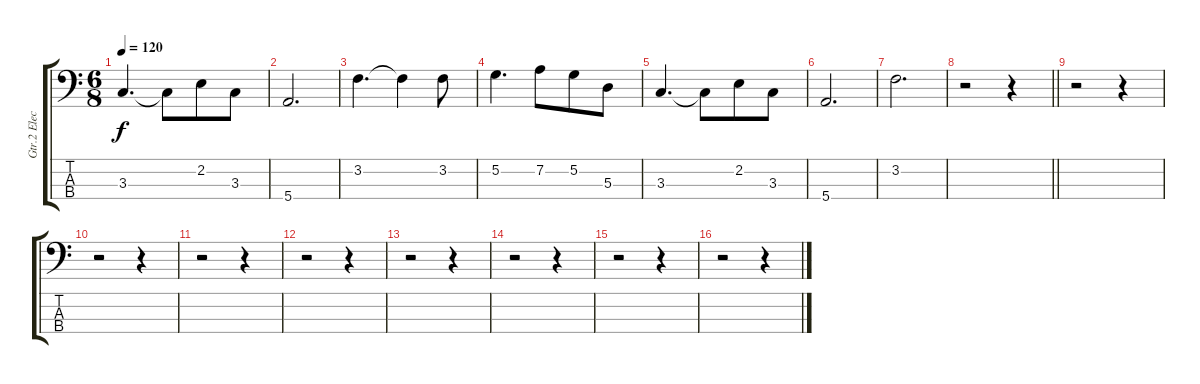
\track ("Gtr.2 Electric Bass (Finger)" "Gtr.2 Elec") {instrument electricbassfinger}
\staff {score tabs}
\tuning (G2 D2 A1 E1) {hide}
\ts (6 8)
\tempo 120
\clef f4
\ks c
3.3.4{d dy f} 3.3{t}.8 2.2.8 3.3.8 |
5.4.2{d} |
3.2.4{d} 3.2{t}.4 3.2.8 |
5.2.4{d} 7.2.8 5.2.8 5.3.8 |
3.3.4{d} 3.3{t}.8 2.2.8 3.3.8 |
5.4.2{d} |
3.2.2{d} |
\barLineRight lightlight
r.2 r.4 |
r.2 r.4 |
r.2 r.4 |
r.2 r.4 |
r.2 r.4 |
r.2 r.4 |
r.2 r.4 |
r.2 r.4 |
r.2 r.4
